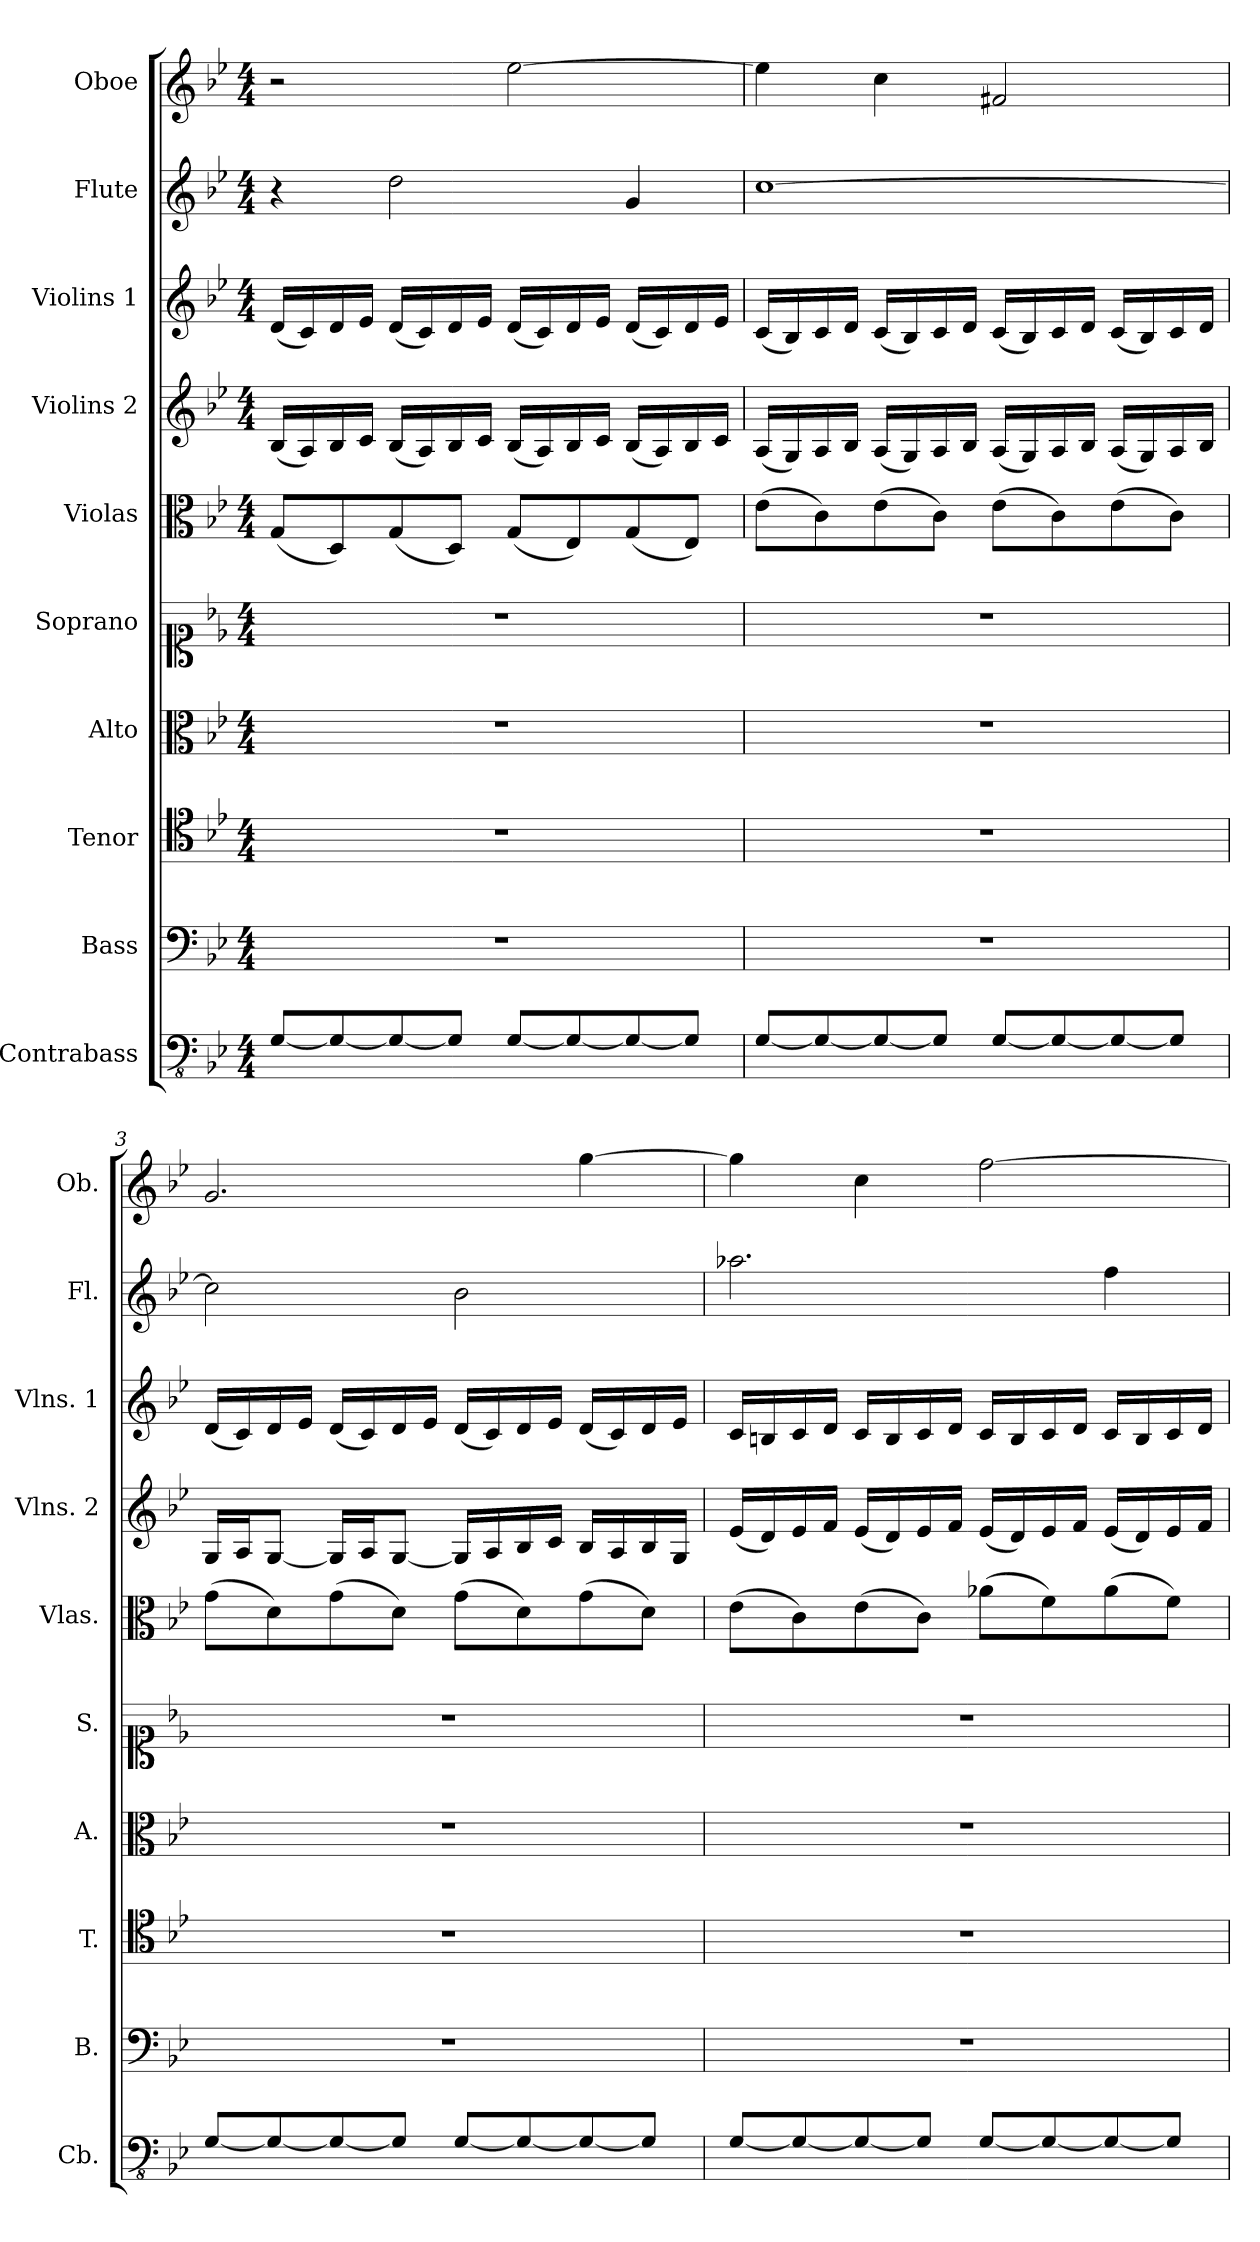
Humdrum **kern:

**kern	**kern	**kern	**kern	**kern	**kern	**kern	**kern	**kern	**kern
*part10	*part9	*part8	*part7	*part6	*part5	*part4	*part3	*part2	*part1
*staff10	*staff9	*staff8	*staff7	*staff6	*staff5	*staff4	*staff3	*staff2	*staff1
*I"Contrabass	*I"Bass	*I"Tenor	*I"Alto	*I"Soprano	*I"Violas	*I"Violins 2	*I"Violins 1	*I"Flute	*I"Oboe
*I'Cb.	*I'B.	*I'T.	*I'A.	*I'S.	*I'Vlas.	*I'Vlns. 2	*I'Vlns. 1	*I'Fl.	*I'Ob.
*clefFv4	*clefF4	*clefC4	*clefC3	*clefC1	*clefC3	*clefG2	*clefG2	*clefG2	*clefG2
*ITrd7c12	*	*	*	*	*	*	*	*	*
*k[b-e-]	*k[b-e-]	*k[b-e-]	*k[b-e-]	*k[b-e-]	*k[b-e-]	*k[b-e-]	*k[b-e-]	*k[b-e-]	*k[b-e-]
*B-:	*B-:	*B-:	*B-:	*B-:	*B-:	*B-:	*B-:	*B-:	*B-:
*M4/4	*M4/4	*M4/4	*M4/4	*M4/4	*M4/4	*M4/4	*M4/4	*M4/4	*M4/4
=1	=1	=1	=1	=1	=1	=1	=1	=1	=1
[8GGG/L	1r	1r	1r	1r	(8G/L	(16B-/LL	(16d/LL	4r	2r
.	.	.	.	.	.	16A/)	16c/)	.	.
8GGG/_	.	.	.	.	8D/)	16B-/	16d/	.	.
.	.	.	.	.	.	16c/JJ	16e-/JJ	.	.
8GGG/_	.	.	.	.	(8G/	(16B-/LL	(16d/LL	2dd\	.
.	.	.	.	.	.	16A/)	16c/)	.	.
8GGG/J]	.	.	.	.	8D/J)	16B-/	16d/	.	.
.	.	.	.	.	.	16c/JJ	16e-/JJ	.	.
[8GGG/L	.	.	.	.	(8G/L	(16B-/LL	(16d/LL	.	[2ee-\
.	.	.	.	.	.	16A/)	16c/)	.	.
8GGG/_	.	.	.	.	8E-/)	16B-/	16d/	.	.
.	.	.	.	.	.	16c/JJ	16e-/JJ	.	.
8GGG/_	.	.	.	.	(8G/	(16B-/LL	(16d/LL	4g/	.
.	.	.	.	.	.	16A/)	16c/)	.	.
8GGG/J]	.	.	.	.	8E-/J)	16B-/	16d/	.	.
.	.	.	.	.	.	16c/JJ	16e-/JJ	.	.
=2	=2	=2	=2	=2	=2	=2	=2	=2	=2
[8GGG/L	1r	1r	1r	1r	(8e-\L	(16A/LL	(16c/LL	[1cc	4ee-\]
.	.	.	.	.	.	16G/)	16B-/)	.	.
8GGG/_	.	.	.	.	8c\)	16A/	16c/	.	.
.	.	.	.	.	.	16B-/JJ	16d/JJ	.	.
8GGG/_	.	.	.	.	(8e-\	(16A/LL	(16c/LL	.	4cc\
.	.	.	.	.	.	16G/)	16B-/)	.	.
8GGG/J]	.	.	.	.	8c\J)	16A/	16c/	.	.
.	.	.	.	.	.	16B-/JJ	16d/JJ	.	.
[8GGG/L	.	.	.	.	(8e-\L	(16A/LL	(16c/LL	.	2f#X/
.	.	.	.	.	.	16G/)	16B-/)	.	.
8GGG/_	.	.	.	.	8c\)	16A/	16c/	.	.
.	.	.	.	.	.	16B-/JJ	16d/JJ	.	.
8GGG/_	.	.	.	.	(8e-\	(16A/LL	(16c/LL	.	.
.	.	.	.	.	.	16G/)	16B-/)	.	.
8GGG/J]	.	.	.	.	8c\J)	16A/	16c/	.	.
.	.	.	.	.	.	16B-/JJ	16d/JJ	.	.
!!LO:PB:g=z
=3	=3	=3	=3	=3	=3	=3	=3	=3	=3
[8GGG/L	1r	1r	1r	1r	(8g\L	16G/LL	(16d/LL	2cc\]	2.g/
.	.	.	.	.	.	16A/J	16c/)	.	.
8GGG/_	.	.	.	.	8d\)	[8G/J	16d/	.	.
.	.	.	.	.	.	.	16e-/JJ	.	.
8GGG/_	.	.	.	.	(8g\	16G/LL]	(16d/LL	.	.
.	.	.	.	.	.	16A/J	16c/)	.	.
8GGG/J]	.	.	.	.	8d\J)	[8G/J	16d/	.	.
.	.	.	.	.	.	.	16e-/JJ	.	.
[8GGG/L	.	.	.	.	(8g\L	16G/LL]	(16d/LL	2b-\	.
.	.	.	.	.	.	16A/	16c/)	.	.
8GGG/_	.	.	.	.	8d\)	16B-/	16d/	.	.
.	.	.	.	.	.	16c/JJ	16e-/JJ	.	.
8GGG/_	.	.	.	.	(8g\	16B-/LL	(16d/LL	.	[4gg\
.	.	.	.	.	.	16A/	16c/)	.	.
8GGG/J]	.	.	.	.	8d\J)	16B-/	16d/	.	.
.	.	.	.	.	.	16G/JJ	16e-/JJ	.	.
=4	=4	=4	=4	=4	=4	=4	=4	=4	=4
[8GGG/L	1r	1r	1r	1r	(8e-\L	(16e-/LL	16c/LL	2.aa-X\	4gg\]
.	.	.	.	.	.	16d/)	16Bn/	.	.
8GGG/_	.	.	.	.	8c\)	16e-/	16c/	.	.
.	.	.	.	.	.	16f/JJ	16d/JJ	.	.
8GGG/_	.	.	.	.	(8e-\	(16e-/LL	16c/LL	.	4cc\
.	.	.	.	.	.	16d/)	16B/	.	.
8GGG/J]	.	.	.	.	8c\J)	16e-/	16c/	.	.
.	.	.	.	.	.	16f/JJ	16d/JJ	.	.
[8GGG/L	.	.	.	.	(8a-X\L	(16e-/LL	16c/LL	.	[2ff\
.	.	.	.	.	.	16d/)	16B/	.	.
8GGG/_	.	.	.	.	8f\)	16e-/	16c/	.	.
.	.	.	.	.	.	16f/JJ	16d/JJ	.	.
8GGG/_	.	.	.	.	(8a-\	(16e-/LL	16c/LL	4ff\	.
.	.	.	.	.	.	16d/)	16B/	.	.
8GGG/J]	.	.	.	.	8f\J)	16e-/	16c/	.	.
.	.	.	.	.	.	16f/JJ	16d/JJ	.	.
=	=	=	=	=	=	=	=	=	=
*-	*-	*-	*-	*-	*-	*-	*-	*-	*-
